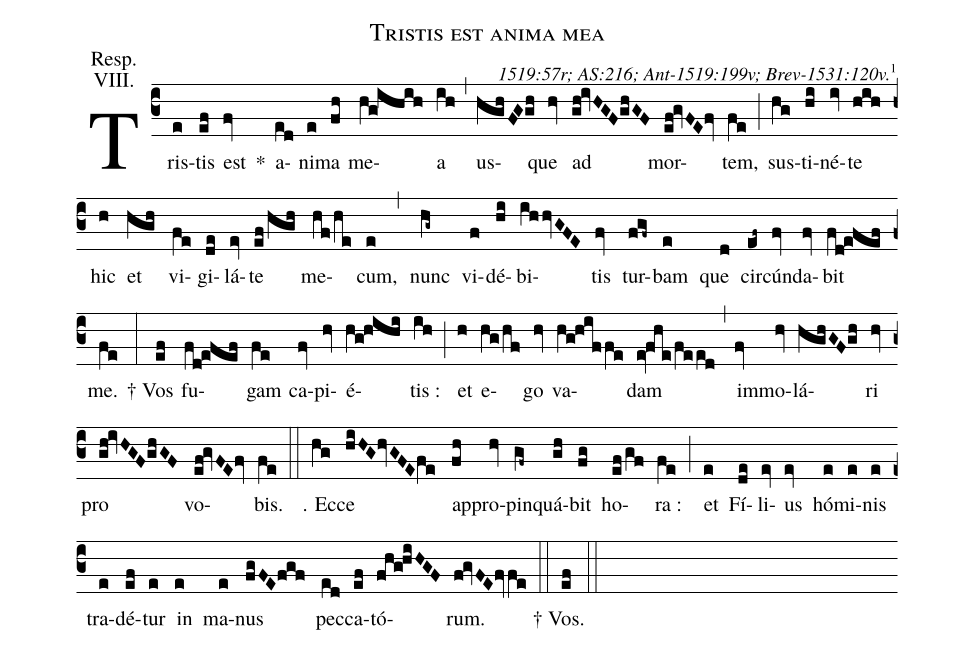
name: Tristis est anima mea;
commentary: 1519:57r; AS:216; Ant-1519:199v; Brev-1531:120v.\footnote{In 1519:199v. ``que'' is set G.};
annotation: Resp.;
annotation: VIII.;
%%
(c3) Tris(e)tis(ef) est(fv) *() a(ed)ni(e)ma(fh) me(hg!ihih)a(ih) (,)
us(hghFG/0gh)que(hv) ad(gh!ivHGF/0ghGF) mor(ef!gvFE/0fv)tem,(fe) (;)
sus(hg)ti(hi)né(iv)te(hih) hic(h) et(hgh) vi(fe)gi(de)lá(ev)te(ef/hgh) me(hf/he)cum,(e) (,)
nunc(hg~) vi(f)dé(hi)bi(ihhvGFE)tis(fv) tur(fgf~)bam(e) que(d) cir(ef~)cún(fv)da(fv)bit(fd!efef) me.(fe) (:)

<sp>†</sp> Vos(ef) fu(fd!efef)gam(fe) ca(fv)pi(hv)é(hg!hihi)tis :(ih) (;)
et(h) e(hg/hf)go(hv) va(hg!hiffe)dam(ev!fhe/feed) (,)
im(fv)mo(hv)lá(hghGF/0gh)ri(hv) pro(gh!ivHGF/0ghGF) vo(ef!gvFE/0fv)bis.(fe) (::)

<sp>℣.</sp> Ec(hg)ce(hiHG/0hvGFE/0fe) ap(fh)pro(hv)pin(gf~)quá(gh)bit(fg) ho(ef/gf)ra :(fe) (;)
et(e) Fí(de)li(ev)us(ev) hó(e)mi(e)nis(e) tra(e)dé(ef)tur(e) in(e) ma(e)nus(fgFE/0fgf) pec(ed)ca(ef)tó(fhg!hiHGF)rum.(f!gvFE/0fvfe) (::)

<sp>†</sp> Vos.(ef) (::)
